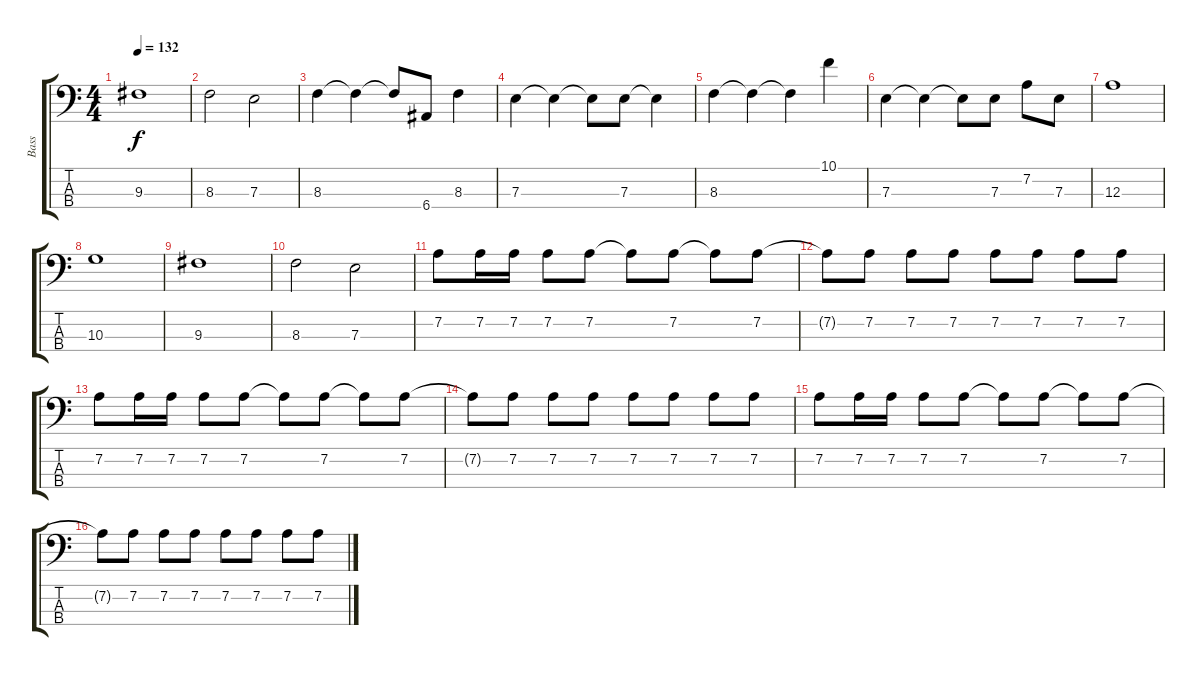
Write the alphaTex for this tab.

\track ("Bass" "Bass") {instrument electricbassfinger}
\staff {score tabs}
\tuning (G2 D2 A1 E1) {hide}
\ts (4 4)
\tempo 132
\clef f4
\ks c
9.3.1{dy f} |
8.3.2 7.3.2 |
8.3.4 8.3{t}.4 8.3{t}.8 6.4.8 8.3.4 |
7.3.4 7.3{t}.4 7.3{t}.8 7.3.8 7.3{t}.4 |
8.3.4 8.3{t}.4 8.3{t}.4 10.1.4 |
7.3.4 7.3{t}.4 7.3{t}.8 7.3.8 7.2.8 7.3.8 |
12.3.1 |
10.3.1 |
9.3.1 |
8.3.2 7.3.2 |
7.2.8 7.2.16 7.2.16 7.2.8 7.2.8 7.2{t}.8 7.2.8 7.2{t}.8 7.2.8 |
7.2{t}.8 7.2.8 7.2.8 7.2.8 7.2.8 7.2.8 7.2.8 7.2.8 |
7.2.8 7.2.16 7.2.16 7.2.8 7.2.8 7.2{t}.8 7.2.8 7.2{t}.8 7.2.8 |
7.2{t}.8 7.2.8 7.2.8 7.2.8 7.2.8 7.2.8 7.2.8 7.2.8 |
7.2.8 7.2.16 7.2.16 7.2.8 7.2.8 7.2{t}.8 7.2.8 7.2{t}.8 7.2.8 |
7.2{t}.8 7.2.8 7.2.8 7.2.8 7.2.8 7.2.8 7.2.8 7.2.8
